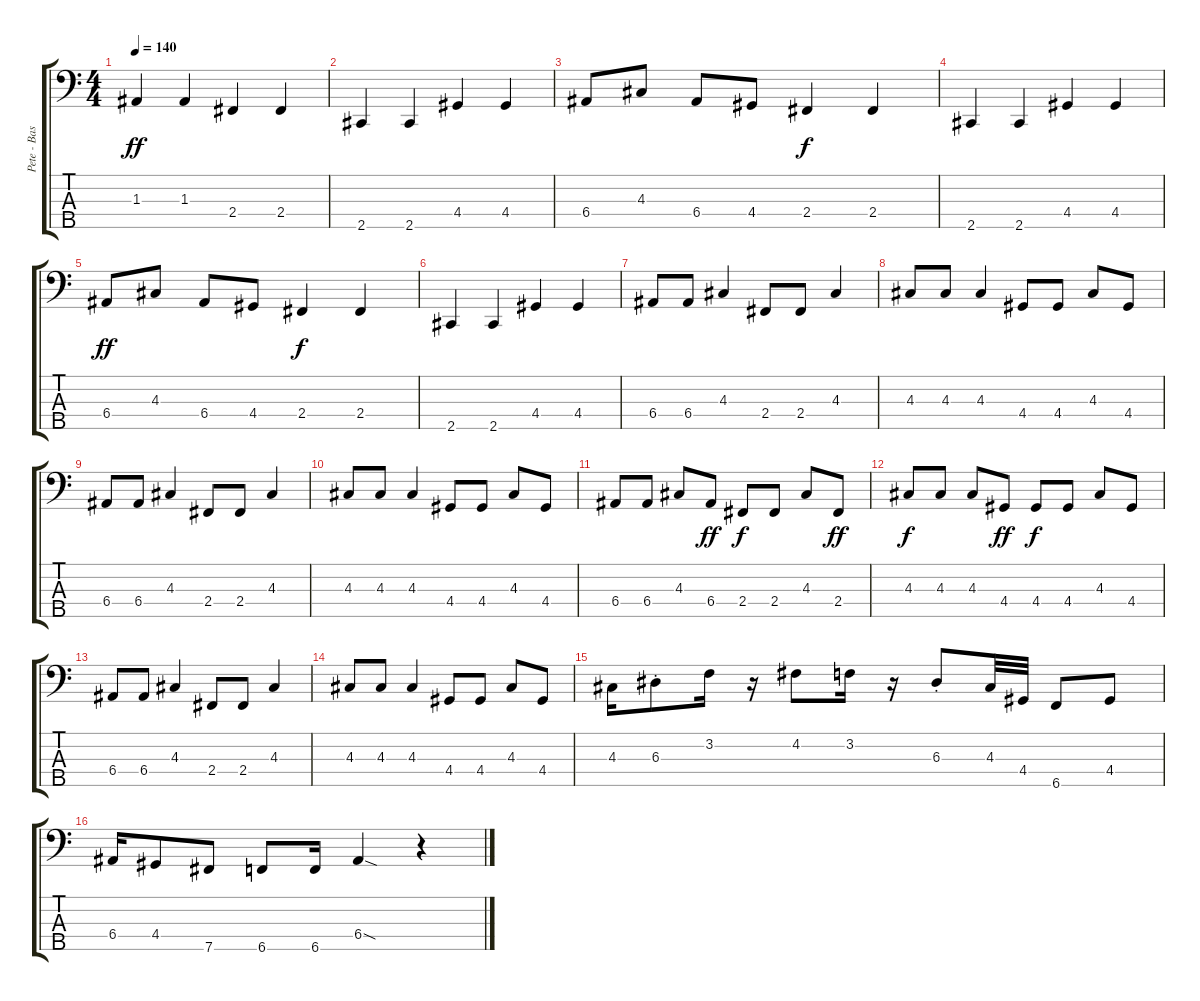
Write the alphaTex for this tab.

\track ("Pete - Bass" "Pete - Bas") {instrument electricbassfinger}
\staff {score tabs}
\tuning (G2 D2 A1 E1 B0) {hide}
\ts (4 4)
\tempo 140
\clef f4
\ks c
1.3.4{dy ff} 1.3.4 2.4.4 2.4.4 |
2.5.4 2.5.4 4.4.4 4.4.4 |
6.4.8 4.3.8 6.4.8 4.4.8 2.4.4{dy f} 2.4.4 |
2.5.4 2.5.4 4.4.4 4.4.4 |
6.4.8{dy ff} 4.3.8 6.4.8 4.4.8 2.4.4{dy f} 2.4.4 |
2.5.4 2.5.4 4.4.4 4.4.4 |
6.4.8 6.4.8 4.3.4 2.4.8 2.4.8 4.3.4 |
4.3.8 4.3.8 4.3.4 4.4.8 4.4.8 4.3.8 4.4.8 |
6.4.8 6.4.8 4.3.4 2.4.8 2.4.8 4.3.4 |
4.3.8 4.3.8 4.3.4 4.4.8 4.4.8 4.3.8 4.4.8 |
6.4.8 6.4.8 4.3.8 6.4.8{dy ff} 2.4.8{dy f} 2.4.8 4.3.8 2.4.8{dy ff} |
4.3.8{dy f} 4.3.8 4.3.8 4.4.8{dy ff} 4.4.8{dy f} 4.4.8 4.3.8 4.4.8 |
6.4.8 6.4.8 4.3.4 2.4.8 2.4.8 4.3.4 |
4.3.8 4.3.8 4.3.4 4.4.8 4.4.8 4.3.8 4.4.8 |
4.3.16 6.3{st}.8 3.2.16 r.16 4.2.8 3.2.16 r.16 6.3{st}.8 4.3.32 4.4.32 6.5.8 4.4.8 |
6.4.16 4.4.8 7.5.8 6.5.8 6.5.16 6.4{sod}.4 r.4
